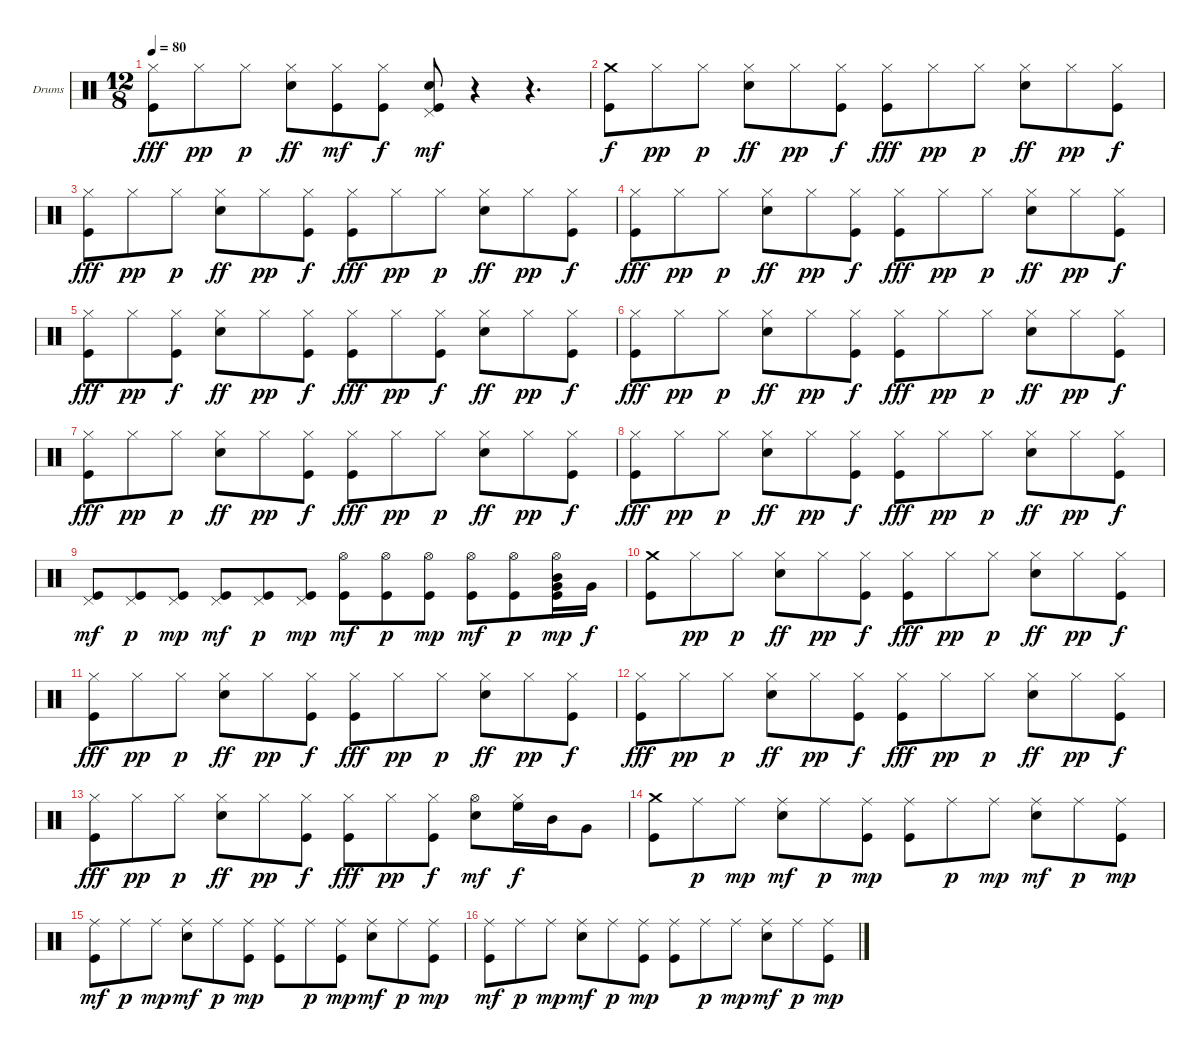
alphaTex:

\bracketExtendMode groupsimilarinstruments
\firstSystemTrackNameOrientation horizontal
\otherSystemsTrackNameOrientation horizontal
\track ("Ударные" "Drums") {instrument percussion}
\staff {score}
\articulation defaults
\ts (12 8)
\tempo 80
\clef neutral
\ks c
("Kick (hit)" "Hi-Hat (closed)").8{dy fff} "Hi-Hat (closed)".8{dy pp} "Hi-Hat (closed)".8{dy p} ("Snare (hit) 2" "Hi-Hat (closed)").8{dy ff} ("Kick (hit)" "Hi-Hat (closed)").8{dy mf} ("Kick (hit)" "Hi-Hat (closed)").8{dy f} ("Pedal Hi-Hat (hit)" "Snare (hit) 2" "Kick (hit)").8{dy mf} r.4 r.4{d} |
("Crash medium (hit)" "Kick (hit)").8{dy f} "Hi-Hat (closed)".8{dy pp} "Hi-Hat (closed)".8{dy p} ("Snare (hit) 2" "Hi-Hat (closed)").8{dy ff} "Hi-Hat (closed)".8{dy pp} ("Kick (hit)" "Hi-Hat (closed)").8{dy f} ("Kick (hit)" "Hi-Hat (closed)").8{dy fff} "Hi-Hat (closed)".8{dy pp} "Hi-Hat (closed)".8{dy p} ("Snare (hit) 2" "Hi-Hat (closed)").8{dy ff} "Hi-Hat (closed)".8{dy pp} ("Kick (hit)" "Hi-Hat (closed)").8{dy f} |
("Kick (hit)" "Hi-Hat (closed)").8{dy fff} "Hi-Hat (closed)".8{dy pp} "Hi-Hat (closed)".8{dy p} ("Snare (hit) 2" "Hi-Hat (closed)").8{dy ff} "Hi-Hat (closed)".8{dy pp} ("Kick (hit)" "Hi-Hat (closed)").8{dy f} ("Kick (hit)" "Hi-Hat (closed)").8{dy fff} "Hi-Hat (closed)".8{dy pp} "Hi-Hat (closed)".8{dy p} ("Snare (hit) 2" "Hi-Hat (closed)").8{dy ff} "Hi-Hat (closed)".8{dy pp} ("Kick (hit)" "Hi-Hat (closed)").8{dy f} |
("Kick (hit)" "Hi-Hat (closed)").8{dy fff} "Hi-Hat (closed)".8{dy pp} "Hi-Hat (closed)".8{dy p} ("Snare (hit) 2" "Hi-Hat (closed)").8{dy ff} "Hi-Hat (closed)".8{dy pp} ("Kick (hit)" "Hi-Hat (closed)").8{dy f} ("Kick (hit)" "Hi-Hat (closed)").8{dy fff} "Hi-Hat (closed)".8{dy pp} "Hi-Hat (closed)".8{dy p} ("Snare (hit) 2" "Hi-Hat (closed)").8{dy ff} "Hi-Hat (closed)".8{dy pp} ("Kick (hit)" "Hi-Hat (closed)").8{dy f} |
("Kick (hit)" "Hi-Hat (closed)").8{dy fff} "Hi-Hat (closed)".8{dy pp} ("Kick (hit)" "Hi-Hat (closed)").8{dy f} ("Snare (hit) 2" "Hi-Hat (closed)").8{dy ff} "Hi-Hat (closed)".8{dy pp} ("Kick (hit)" "Hi-Hat (closed)").8{dy f} ("Kick (hit)" "Hi-Hat (closed)").8{dy fff} "Hi-Hat (closed)".8{dy pp} ("Kick (hit)" "Hi-Hat (closed)").8{dy f} ("Snare (hit) 2" "Hi-Hat (closed)").8{dy ff} "Hi-Hat (closed)".8{dy pp} ("Kick (hit)" "Hi-Hat (closed)").8{dy f} |
("Kick (hit)" "Hi-Hat (closed)").8{dy fff} "Hi-Hat (closed)".8{dy pp} "Hi-Hat (closed)".8{dy p} ("Snare (hit) 2" "Hi-Hat (closed)").8{dy ff} "Hi-Hat (closed)".8{dy pp} ("Kick (hit)" "Hi-Hat (closed)").8{dy f} ("Kick (hit)" "Hi-Hat (closed)").8{dy fff} "Hi-Hat (closed)".8{dy pp} "Hi-Hat (closed)".8{dy p} ("Snare (hit) 2" "Hi-Hat (closed)").8{dy ff} "Hi-Hat (closed)".8{dy pp} ("Kick (hit)" "Hi-Hat (closed)").8{dy f} |
("Kick (hit)" "Hi-Hat (closed)").8{dy fff} "Hi-Hat (closed)".8{dy pp} "Hi-Hat (closed)".8{dy p} ("Snare (hit) 2" "Hi-Hat (closed)").8{dy ff} "Hi-Hat (closed)".8{dy pp} ("Kick (hit)" "Hi-Hat (closed)").8{dy f} ("Kick (hit)" "Hi-Hat (closed)").8{dy fff} "Hi-Hat (closed)".8{dy pp} "Hi-Hat (closed)".8{dy p} ("Snare (hit) 2" "Hi-Hat (closed)").8{dy ff} "Hi-Hat (closed)".8{dy pp} ("Kick (hit)" "Hi-Hat (closed)").8{dy f} |
("Kick (hit)" "Hi-Hat (closed)").8{dy fff} "Hi-Hat (closed)".8{dy pp} "Hi-Hat (closed)".8{dy p} ("Snare (hit) 2" "Hi-Hat (closed)").8{dy ff} "Hi-Hat (closed)".8{dy pp} ("Kick (hit)" "Hi-Hat (closed)").8{dy f} ("Kick (hit)" "Hi-Hat (closed)").8{dy fff} "Hi-Hat (closed)".8{dy pp} "Hi-Hat (closed)".8{dy p} ("Snare (hit) 2" "Hi-Hat (closed)").8{dy ff} "Hi-Hat (closed)".8{dy pp} ("Kick (hit)" "Hi-Hat (closed)").8{dy f} |
("Pedal Hi-Hat (hit)" "Kick (hit)").8{dy mf} ("Pedal Hi-Hat (hit)" "Kick (hit)").8{dy p} ("Pedal Hi-Hat (hit)" "Kick (hit)").8{dy mp} ("Pedal Hi-Hat (hit)" "Kick (hit)").8{dy mf} ("Pedal Hi-Hat (hit)" "Kick (hit)").8{dy p} ("Pedal Hi-Hat (hit)" "Kick (hit)").8{dy mp} ("Hi-Hat (open)" "Kick (hit)").8{dy mf} ("Hi-Hat (open)" "Kick (hit)").8{dy p} ("Hi-Hat (open)" "Kick (hit)").8{dy mp} ("Hi-Hat (open)" "Kick (hit)").8{dy mf} ("Hi-Hat (open)" "Kick (hit)").8{dy p} ("Hi-Hat (open)" "Very Low Tom (hit)" "Mid Tom (hit)" "Kick (hit)").16{dy mp} "Very Low Tom (hit)".16{dy f} |
("Crash medium (hit)" "Kick (hit)").8 "Hi-Hat (closed)".8{dy pp} "Hi-Hat (closed)".8{dy p} ("Snare (hit) 2" "Hi-Hat (closed)").8{dy ff} "Hi-Hat (closed)".8{dy pp} ("Kick (hit)" "Hi-Hat (closed)").8{dy f} ("Kick (hit)" "Hi-Hat (closed)").8{dy fff} "Hi-Hat (closed)".8{dy pp} "Hi-Hat (closed)".8{dy p} ("Snare (hit) 2" "Hi-Hat (closed)").8{dy ff} "Hi-Hat (closed)".8{dy pp} ("Kick (hit)" "Hi-Hat (closed)").8{dy f} |
("Kick (hit)" "Hi-Hat (closed)").8{dy fff} "Hi-Hat (closed)".8{dy pp} "Hi-Hat (closed)".8{dy p} ("Snare (hit) 2" "Hi-Hat (closed)").8{dy ff} "Hi-Hat (closed)".8{dy pp} ("Kick (hit)" "Hi-Hat (closed)").8{dy f} ("Kick (hit)" "Hi-Hat (closed)").8{dy fff} "Hi-Hat (closed)".8{dy pp} "Hi-Hat (closed)".8{dy p} ("Snare (hit) 2" "Hi-Hat (closed)").8{dy ff} "Hi-Hat (closed)".8{dy pp} ("Kick (hit)" "Hi-Hat (closed)").8{dy f} |
("Kick (hit)" "Hi-Hat (closed)").8{dy fff} "Hi-Hat (closed)".8{dy pp} "Hi-Hat (closed)".8{dy p} ("Snare (hit) 2" "Hi-Hat (closed)").8{dy ff} "Hi-Hat (closed)".8{dy pp} ("Kick (hit)" "Hi-Hat (closed)").8{dy f} ("Kick (hit)" "Hi-Hat (closed)").8{dy fff} "Hi-Hat (closed)".8{dy pp} "Hi-Hat (closed)".8{dy p} ("Snare (hit) 2" "Hi-Hat (closed)").8{dy ff} "Hi-Hat (closed)".8{dy pp} ("Kick (hit)" "Hi-Hat (closed)").8{dy f} |
("Kick (hit)" "Hi-Hat (closed)").8{dy fff} "Hi-Hat (closed)".8{dy pp} "Hi-Hat (closed)".8{dy p} ("Snare (hit) 2" "Hi-Hat (closed)").8{dy ff} "Hi-Hat (closed)".8{dy pp} ("Kick (hit)" "Hi-Hat (closed)").8{dy f} ("Kick (hit)" "Hi-Hat (closed)").8{dy fff} "Hi-Hat (closed)".8{dy pp} ("Kick (hit)" "Hi-Hat (closed)").8{dy f} ("Hi-Hat (open)" "Snare (hit) 2").8{dy mf} ("High Floor Tom (hit)" "Hi-Hat (closed)").16{dy f} "Mid Tom (hit)".16 "Very Low Tom (hit)".8 |
("Crash medium (hit)" "Kick (hit)").8 "Ride (middle)".8{dy p} "Ride (middle)".8{dy mp} ("Ride (middle)" "Snare (hit) 2").8{dy mf} "Ride (middle)".8{dy p} ("Ride (middle)" "Kick (hit)").8{dy mp} ("Ride (middle)" "Kick (hit)").8 "Ride (middle)".8{dy p} "Ride (middle)".8{dy mp} ("Ride (middle)" "Snare (hit) 2").8{dy mf} "Ride (middle)".8{dy p} ("Ride (middle)" "Kick (hit)").8{dy mp} |
("Ride (middle)" "Kick (hit)").8{dy mf} "Ride (middle)".8{dy p} "Ride (middle)".8{dy mp} ("Ride (middle)" "Snare (hit) 2").8{dy mf} "Ride (middle)".8{dy p} ("Ride (middle)" "Kick (hit)").8{dy mp} ("Ride (middle)" "Kick (hit)").8 "Ride (middle)".8{dy p} ("Ride (middle)" "Kick (hit)").8{dy mp} ("Ride (middle)" "Snare (hit) 2").8{dy mf} "Ride (middle)".8{dy p} ("Ride (middle)" "Kick (hit)").8{dy mp} |
("Ride (middle)" "Kick (hit)").8{dy mf} "Ride (middle)".8{dy p} "Ride (middle)".8{dy mp} ("Ride (middle)" "Snare (hit) 2").8{dy mf} "Ride (middle)".8{dy p} ("Ride (middle)" "Kick (hit)").8{dy mp} ("Ride (middle)" "Kick (hit)").8 "Ride (middle)".8{dy p} "Ride (middle)".8{dy mp} ("Ride (middle)" "Snare (hit) 2").8{dy mf} "Ride (middle)".8{dy p} ("Ride (middle)" "Kick (hit)").8{dy mp}
